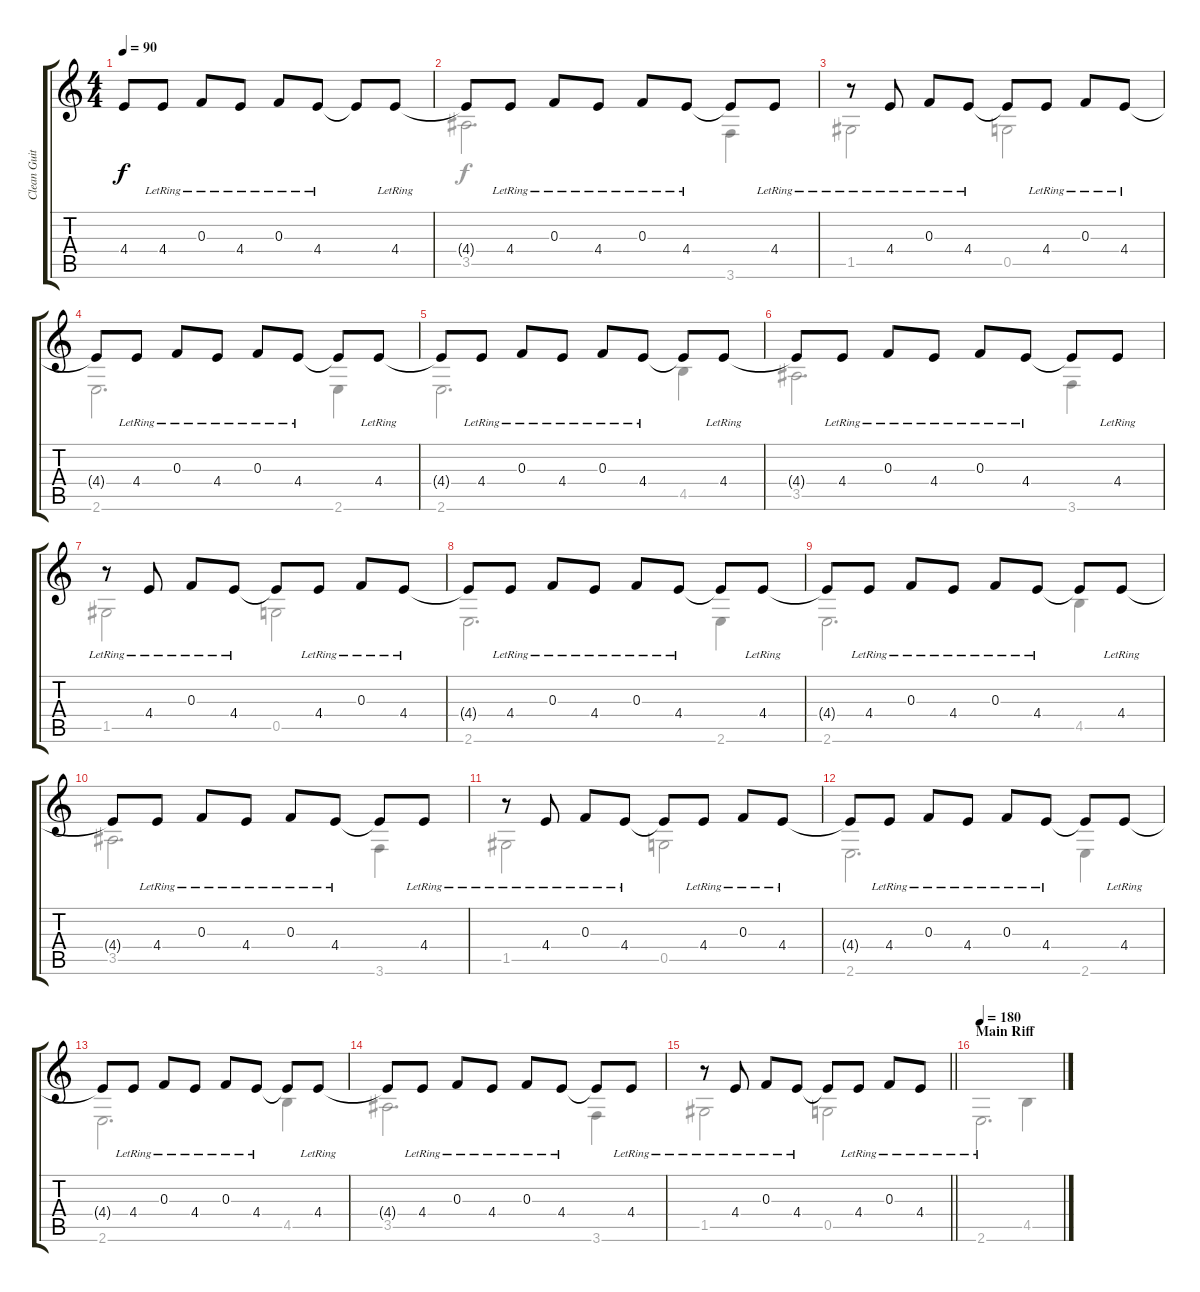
\track ("Clean Guitar" "Clean Guit") {instrument electricguitarclean}
\staff {score tabs}
\tuning (D4 A3 F3 C3 G2 D2) {hide}
\voice
\ts (4 4)
\tempo 90
\clef g2
\ks c
4.4{t}.8{dy f} 4.4{lr}.8 0.3{lr}.8 4.4{lr}.8 0.3{lr}.8 4.4{lr}.8 4.4{t}.8 4.4{lr}.8 |
4.4{t}.8 4.4{lr}.8 0.3{lr}.8 4.4{lr}.8 0.3{lr}.8 4.4{lr}.8 4.4{t}.8 4.4{lr}.8 |
r.8 4.4{lr}.8 0.3{lr}.8 4.4{lr}.8 4.4{t}.8 4.4{lr}.8 0.3{lr}.8 4.4{lr}.8 |
4.4{t}.8 4.4{lr}.8 0.3{lr}.8 4.4{lr}.8 0.3{lr}.8 4.4{lr}.8 4.4{t}.8 4.4{lr}.8 |
4.4{t}.8 4.4{lr}.8 0.3{lr}.8 4.4{lr}.8 0.3{lr}.8 4.4{lr}.8 4.4{t}.8 4.4{lr}.8 |
4.4{t}.8 4.4{lr}.8 0.3{lr}.8 4.4{lr}.8 0.3{lr}.8 4.4{lr}.8 4.4{t}.8 4.4{lr}.8 |
r.8 4.4{lr}.8 0.3{lr}.8 4.4{lr}.8 4.4{t}.8 4.4{lr}.8 0.3{lr}.8 4.4{lr}.8 |
4.4{t}.8 4.4{lr}.8 0.3{lr}.8 4.4{lr}.8 0.3{lr}.8 4.4{lr}.8 4.4{t}.8 4.4{lr}.8 |
4.4{t}.8 4.4{lr}.8 0.3{lr}.8 4.4{lr}.8 0.3{lr}.8 4.4{lr}.8 4.4{t}.8 4.4{lr}.8 |
4.4{t}.8 4.4{lr}.8 0.3{lr}.8 4.4{lr}.8 0.3{lr}.8 4.4{lr}.8 4.4{t}.8 4.4{lr}.8 |
r.8 4.4{lr}.8 0.3{lr}.8 4.4{lr}.8 4.4{t}.8 4.4{lr}.8 0.3{lr}.8 4.4{lr}.8 |
4.4{t}.8 4.4{lr}.8 0.3{lr}.8 4.4{lr}.8 0.3{lr}.8 4.4{lr}.8 4.4{t}.8 4.4{lr}.8 |
4.4{t}.8 4.4{lr}.8 0.3{lr}.8 4.4{lr}.8 0.3{lr}.8 4.4{lr}.8 4.4{t}.8 4.4{lr}.8 |
4.4{t}.8 4.4{lr}.8 0.3{lr}.8 4.4{lr}.8 0.3{lr}.8 4.4{lr}.8 4.4{t}.8 4.4{lr}.8 |
\barLineRight lightlight
r.8 4.4{lr}.8 0.3{lr}.8 4.4{lr}.8 4.4{t}.8 4.4{lr}.8 0.3{lr}.8 4.4{lr}.8 |
\section ("" "Main Riff")
\tempo 180
\voice
\clef g2
\ottava regular
\simile none
\ks c
2.6.2{d dy f} 4.5.4 |
3.5.2{d} 3.6.4 |
1.5.2 0.5.2 |
2.6.2{d} 2.6.4 |
2.6.2{d} 4.5.4 |
3.5.2{d} 3.6.4 |
1.5.2 0.5.2 |
2.6.2{d} 2.6.4 |
2.6.2{d} 4.5.4 |
3.5.2{d} 3.6.4 |
1.5.2 0.5.2 |
2.6.2{d} 2.6.4 |
2.6.2{d} 4.5.4 |
3.5.2{d} 3.6.4 |
\barLineRight lightlight
1.5.2 0.5.2 |
